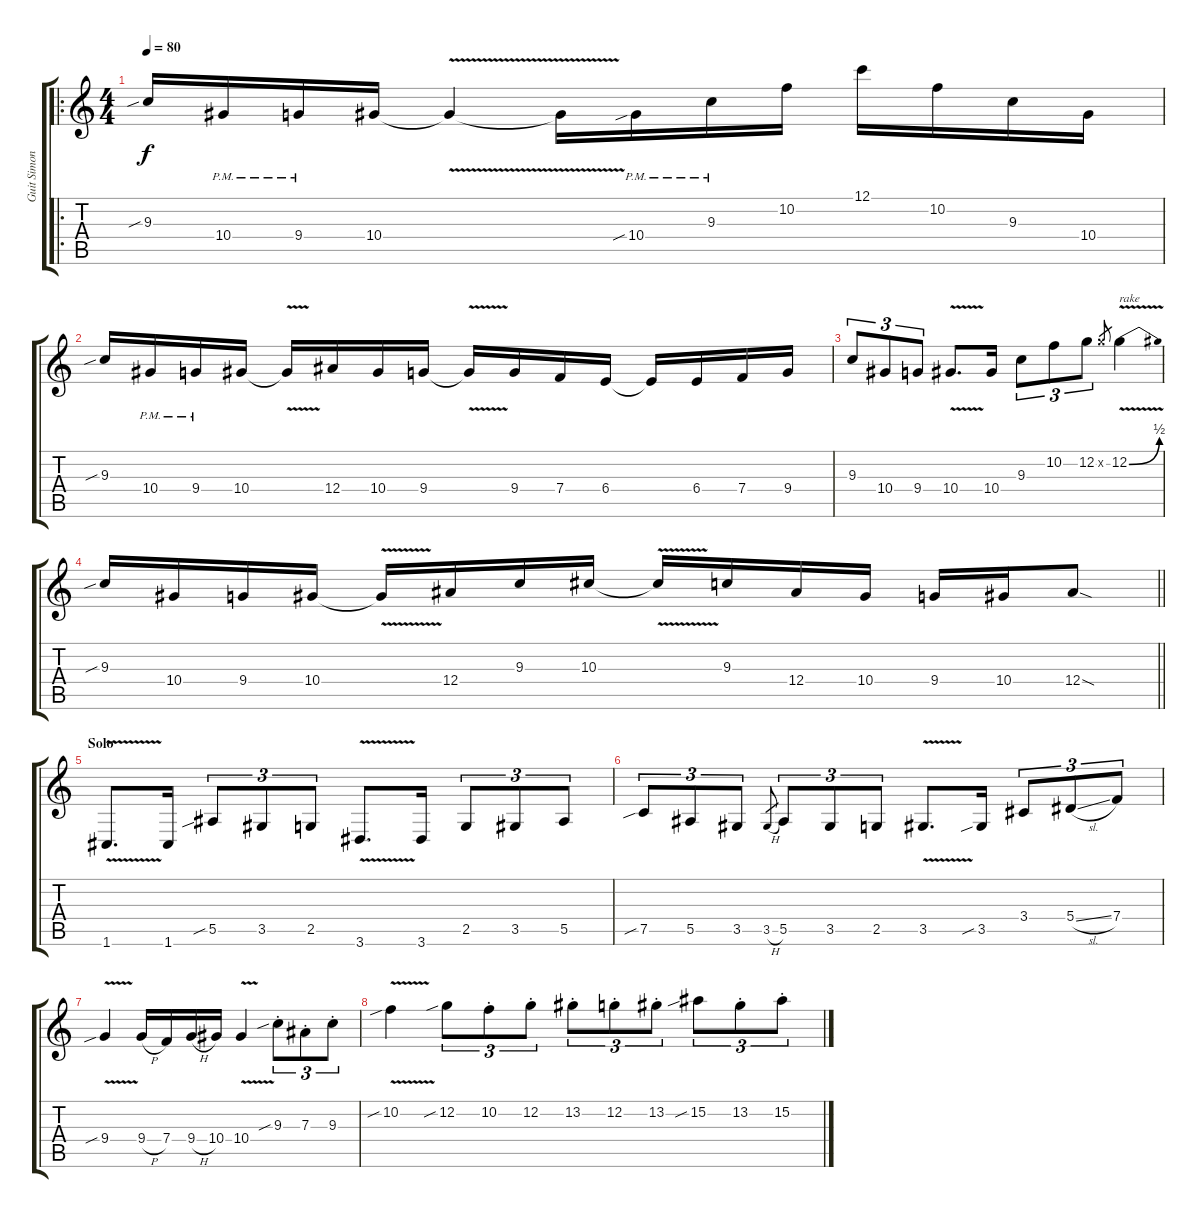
\track ("Guit SimonC" "Guit Simon") {instrument distortionguitar}
\staff {score tabs}
\tuning (C4 G3 Eb3 Bb2 F2 C2) {hide}
\ro
\ts (4 4)
\tempo 80
\clef g2
\ks c
9.3{sib}.16{dy f instrument distortionguitar} 10.4{pm}.16 9.4{pm}.16 10.4.16 10.4{v t}.4 10.4{t}.16 10.4{sib pm}.16 9.3{pm}.16 10.2.16 12.1.16 10.2.16 9.3.16 10.4.16 |
9.3{sib}.16 10.4{pm}.16 9.4{pm}.16 10.4.16 10.4{v t}.16 12.4.16 10.4.16 9.4.16 9.4{v t}.16 9.4.16 7.4.16 6.4.16 6.4{t}.16 6.4.16 7.4.16 9.4.16 |
9.3.8{tu (3 2)} 10.4.8{tu (3 2)} 9.4.8{tu (3 2)} 10.4{v}.8{d} 10.4.16 9.3.8{tu (3 2)} 10.2.8{tu (3 2)} 12.2.8{tu (3 2)} 12.2{x}.8{gr} 12.2{be (bend 0 0 60 2) v}.4{txt "rake"} |
\barLineRight lightlight
9.3{sib}.16 10.4.16 9.4.16 10.4.16 10.4{v t}.16 12.4.16 9.3.16 10.3.16 10.3{v t}.16 9.3.16 12.4.16 10.4.16 9.4.16 10.4.16 12.4{sod}.8 |
\section ("" "Solo")
1.6{v}.8{d} 1.6.16 5.5{sib}.8{tu (3 2)} 3.5.8{tu (3 2)} 2.5.8{tu (3 2)} 3.6{v}.8{d} 3.6.16 2.5.8{tu (3 2)} 3.5.8{tu (3 2)} 5.5.8{tu (3 2)} |
7.5{sib}.8{tu (3 2)} 5.5.8{tu (3 2)} 3.5.8{tu (3 2)} 3.5{h}.8{gr} 5.5.8{tu (3 2)} 3.5.8{tu (3 2)} 2.5.8{tu (3 2)} 3.5{v}.8{d} 3.5{sib}.16 3.4.8{tu (3 2)} 5.4{sl}.8{tu (3 2)} 7.4.8{tu (3 2)} |
9.4{v sib}.4 9.4{h}.16 7.4.16 9.4{h}.16 10.4.16 10.4{v}.4 9.3{sib st}.8{tu (3 2)} 7.3{st}.8{tu (3 2)} 9.3{st}.8{tu (3 2)} |
10.2{v sib}.4 12.2{sib}.8{tu (3 2)} 10.2{st}.8{tu (3 2)} 12.2{st}.8{tu (3 2)} 13.2{st}.8{tu (3 2)} 12.2{st}.8{tu (3 2)} 13.2{st}.8{tu (3 2)} 15.2{sib}.8{tu (3 2)} 13.2{st}.8{tu (3 2)} 15.2{st}.8{tu (3 2)}
